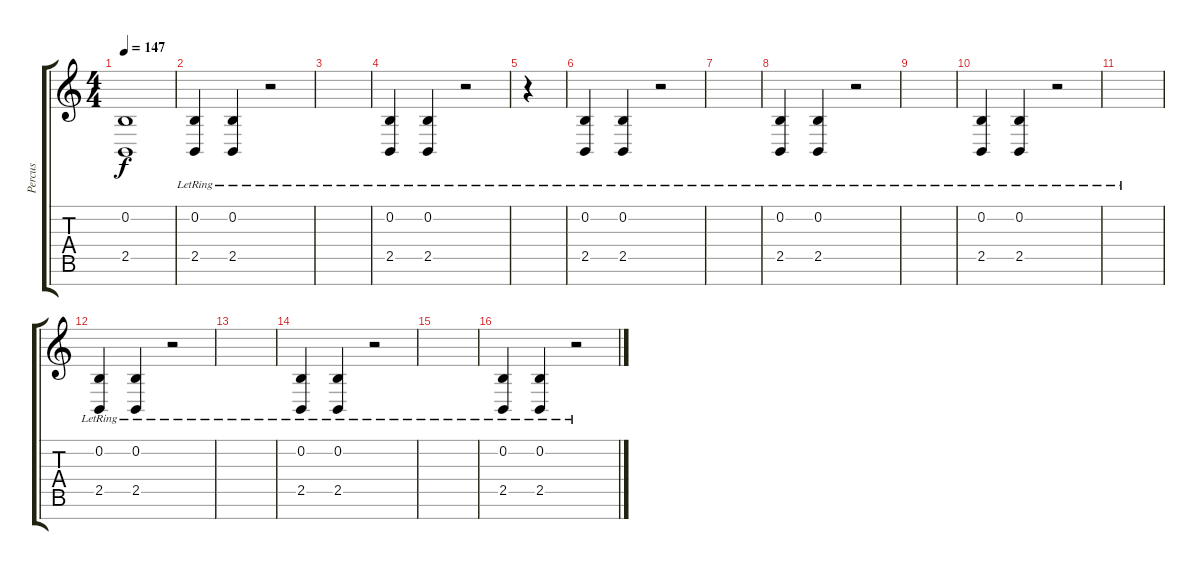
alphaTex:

\track ("Percus" "Percus") {instrument taikodrum}
\staff {score tabs}
\tuning (E4 B3 G3 D3 A2 E2 B1) {hide}
\ts (4 4)
\tempo 147
\clef g2
\ks c
(0.2 2.5).1{dy f instrument taikodrum} |
(0.2{lr} 2.5{lr}).4 (0.2{lr} 2.5{lr}).4 r.2 |
|
(0.2{lr} 2.5{lr}).4 (0.2{lr} 2.5{lr}).4 r.2 |
r.4 |
(0.2{lr} 2.5{lr}).4 (0.2{lr} 2.5{lr}).4 r.2 |
|
(0.2{lr} 2.5{lr}).4 (0.2{lr} 2.5{lr}).4 r.2 |
|
(0.2{lr} 2.5{lr}).4 (0.2{lr} 2.5{lr}).4 r.2 |
|
(0.2{lr} 2.5{lr}).4 (0.2{lr} 2.5{lr}).4 r.2 |
|
(0.2{lr} 2.5{lr}).4 (0.2{lr} 2.5{lr}).4 r.2 |
|
(0.2{lr} 2.5{lr}).4 (0.2{lr} 2.5{lr}).4 r.2
